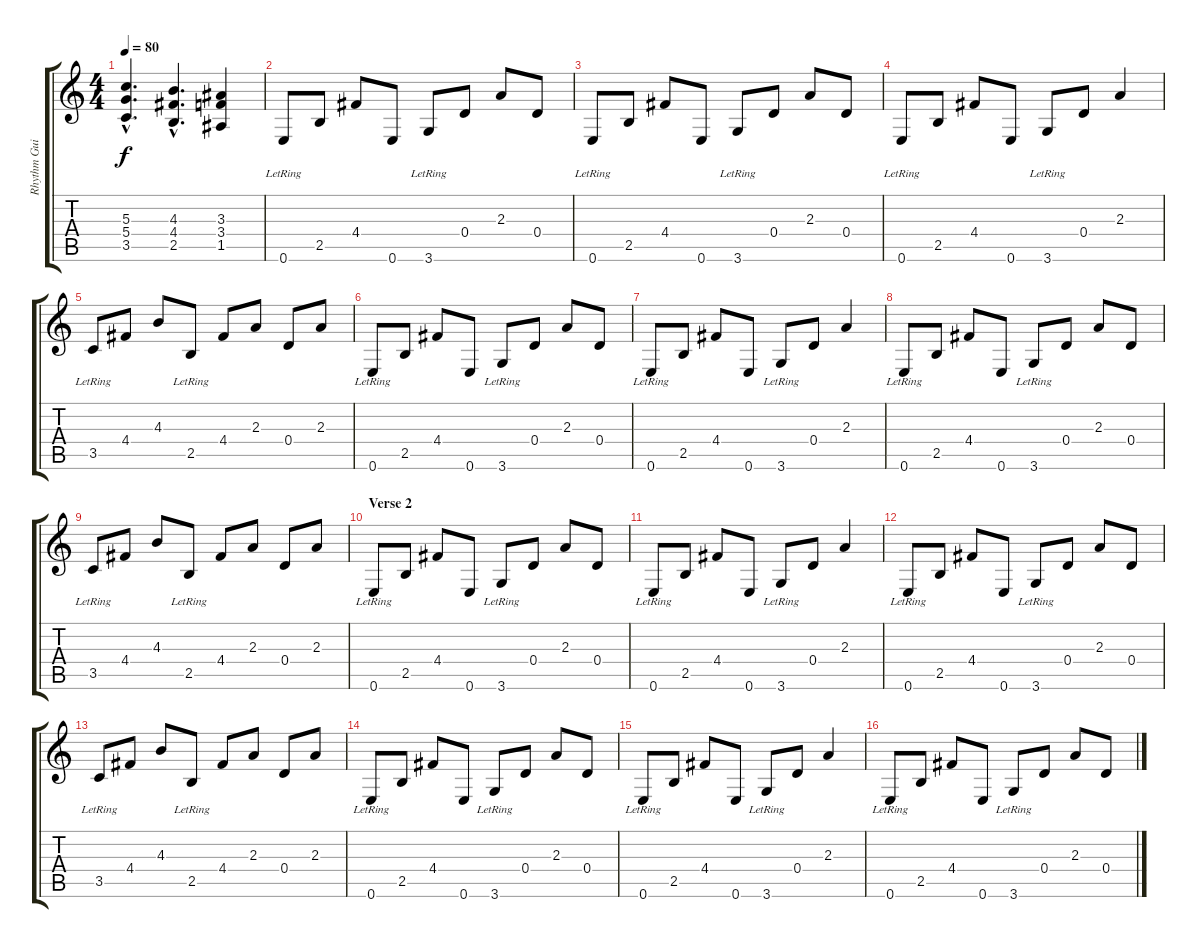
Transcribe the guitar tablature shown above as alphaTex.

\track ("Rhythm Guitar" "Rhythm Gui") {instrument electricguitarclean}
\staff {score tabs}
\tuning (E4 B3 G3 D3 A2 E2) {hide}
\ts (4 4)
\tempo 80
\clef g2
\ks c
(5.3{hac} 5.4{hac} 3.5{hac}).4{d dy f} (4.3{hac} 4.4{hac} 2.5{hac}).4{d} (3.3 3.4 1.5).4 |
0.6{lr}.8{instrument electricguitarclean} 2.5.8 4.4.8 0.6.8 3.6{lr}.8 0.4.8 2.3.8 0.4.8 |
0.6{lr}.8 2.5.8 4.4.8 0.6.8 3.6{lr}.8 0.4.8 2.3.8 0.4.8 |
0.6{lr}.8 2.5.8 4.4.8 0.6.8 3.6{lr}.8 0.4.8 2.3.4 |
3.5{lr}.8 4.4.8 4.3.8 2.5{lr}.8 4.4.8 2.3.8 0.4.8 2.3.8 |
0.6{lr}.8 2.5.8 4.4.8 0.6.8 3.6{lr}.8 0.4.8 2.3.8 0.4.8 |
0.6{lr}.8 2.5.8 4.4.8 0.6.8 3.6{lr}.8 0.4.8 2.3.4 |
0.6{lr}.8 2.5.8 4.4.8 0.6.8 3.6{lr}.8 0.4.8 2.3.8 0.4.8 |
3.5{lr}.8 4.4.8 4.3.8 2.5{lr}.8 4.4.8 2.3.8 0.4.8 2.3.8 |
\section ("" "Verse 2")
0.6{lr}.8 2.5.8 4.4.8 0.6.8 3.6{lr}.8 0.4.8 2.3.8 0.4.8 |
0.6{lr}.8 2.5.8 4.4.8 0.6.8 3.6{lr}.8 0.4.8 2.3.4 |
0.6{lr}.8 2.5.8 4.4.8 0.6.8 3.6{lr}.8 0.4.8 2.3.8 0.4.8 |
3.5{lr}.8 4.4.8 4.3.8 2.5{lr}.8 4.4.8 2.3.8 0.4.8 2.3.8 |
0.6{lr}.8 2.5.8 4.4.8 0.6.8 3.6{lr}.8 0.4.8 2.3.8 0.4.8 |
0.6{lr}.8 2.5.8 4.4.8 0.6.8 3.6{lr}.8 0.4.8 2.3.4 |
0.6{lr}.8 2.5.8 4.4.8 0.6.8 3.6{lr}.8 0.4.8 2.3.8 0.4.8
